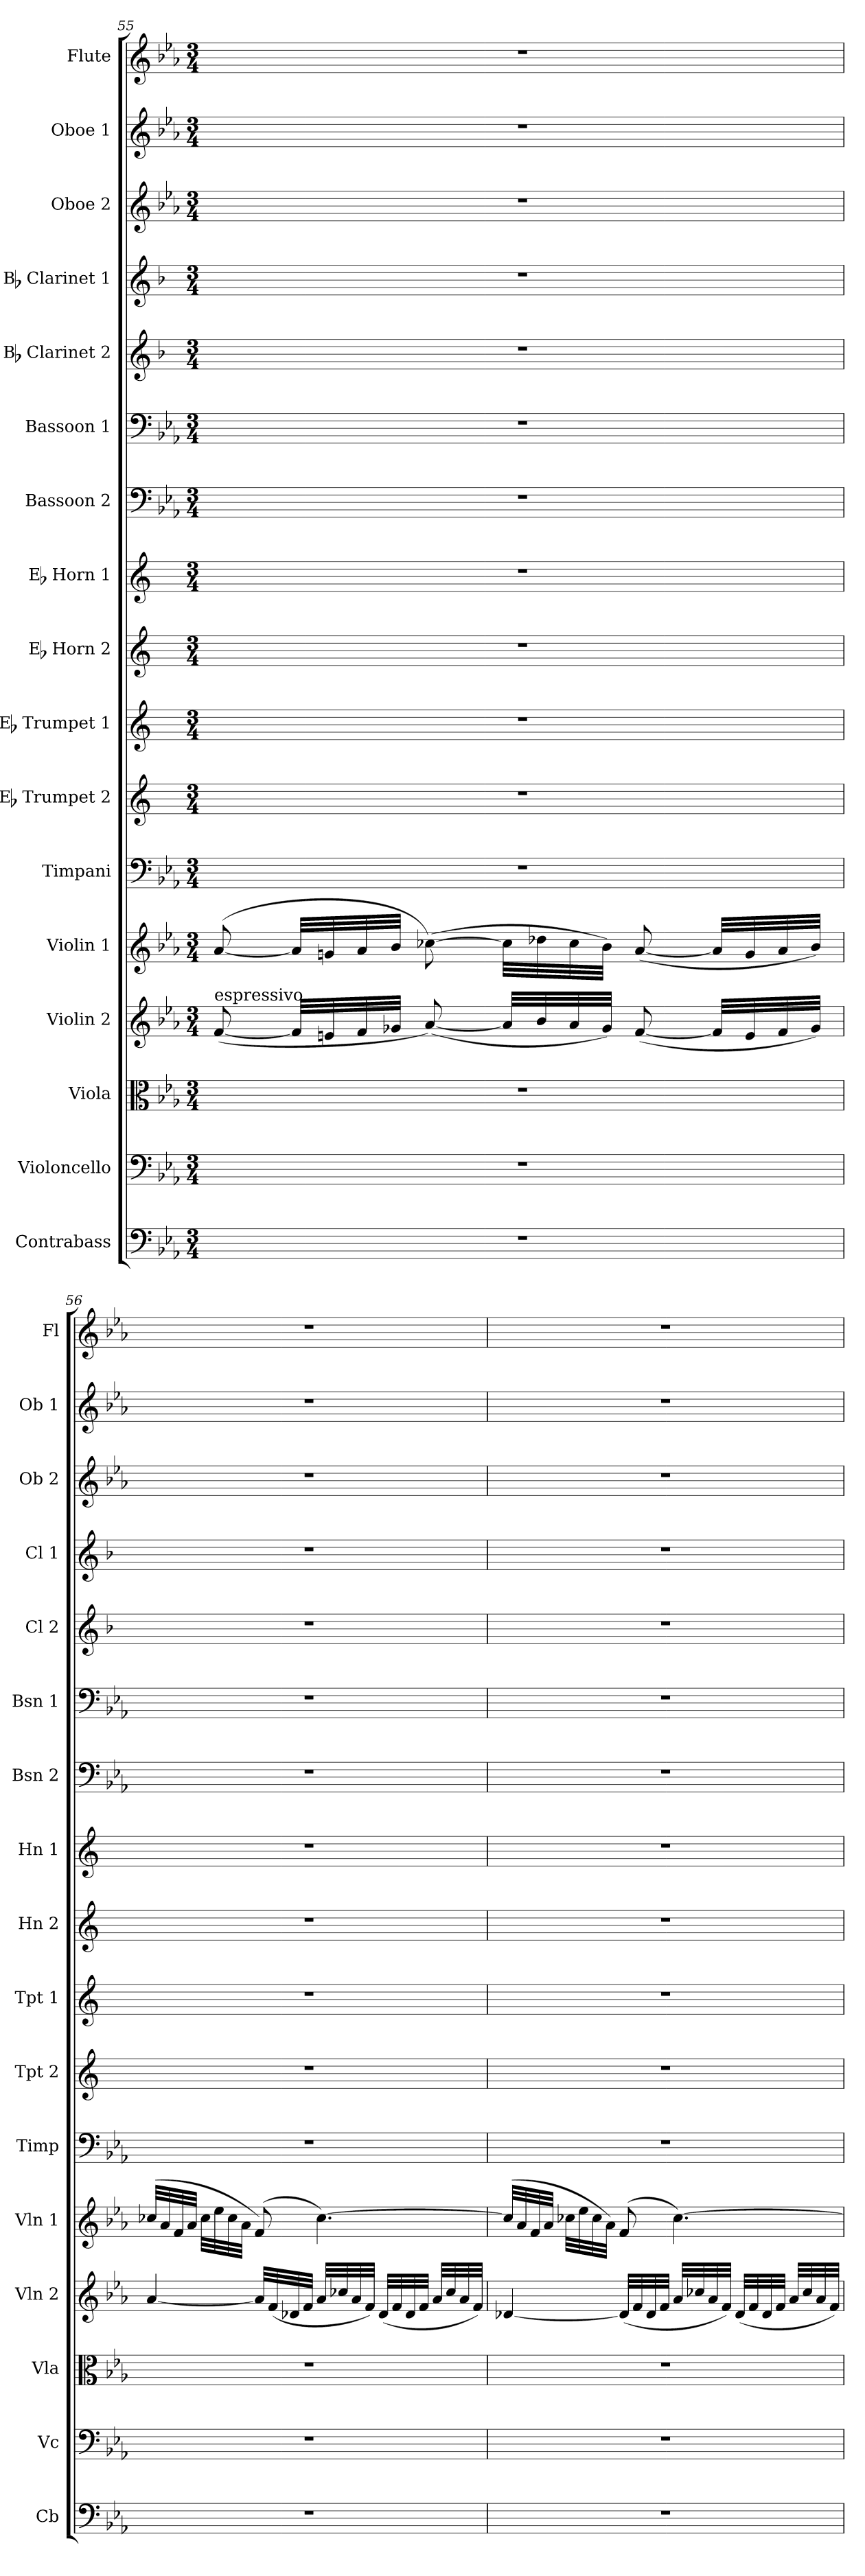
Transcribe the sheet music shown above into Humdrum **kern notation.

**kern	**kern	**kern	**kern	**kern	**kern	**kern	**kern	**kern	**kern	**kern	**kern	**kern	**kern	**kern	**kern	**kern
*part17	*part16	*part15	*part14	*part13	*part12	*part11	*part10	*part9	*part8	*part7	*part6	*part5	*part4	*part3	*part2	*part1
*staff17	*staff16	*staff15	*staff14	*staff13	*staff12	*staff11	*staff10	*staff9	*staff8	*staff7	*staff6	*staff5	*staff4	*staff3	*staff2	*staff1
*I"Contrabass	*I"Violoncello	*I"Viola	*I"Violin 2	*I"Violin 1	*I"Timpani	*I"Eb Trumpet 2	*I"Eb Trumpet 1	*I"Eb Horn 2	*I"Eb Horn 1	*I"Bassoon 2	*I"Bassoon 1	*I"Bb Clarinet 2	*I"Bb Clarinet 1	*I"Oboe 2	*I"Oboe 1	*I"Flute
*I'Cb	*I'Vc	*I'Vla	*I'Vln 2	*I'Vln 1	*I'Timp	*I'Tpt 2	*I'Tpt 1	*I'Hn 2	*I'Hn 1	*I'Bsn 2	*I'Bsn 1	*I'Cl 2	*I'Cl 1	*I'Ob 2	*I'Ob 1	*I'Fl
!!LO:PB:g=z
*clefF4	*clefF4	*clefC3	*clefG2	*clefG2	*clefF4	*clefG2	*clefG2	*clefG2	*clefG2	*clefF4	*clefF4	*clefG2	*clefG2	*clefG2	*clefG2	*clefG2
*ITrd7c12	*	*	*	*	*	*ITrd-2c-3	*ITrd-2c-3	*ITrd5c9	*ITrd5c9	*	*	*ITrd1c2	*ITrd1c2	*	*	*
*k[b-e-a-]	*k[b-e-a-]	*k[b-e-a-]	*k[b-e-a-]	*k[b-e-a-]	*k[b-e-a-]	*k[b-e-a-]	*k[b-e-a-]	*k[b-e-a-]	*k[b-e-a-]	*k[b-e-a-]	*k[b-e-a-]	*k[b-e-a-]	*k[b-e-a-]	*k[b-e-a-]	*k[b-e-a-]	*k[b-e-a-]
*M3/4	*M3/4	*M3/4	*M3/4	*M3/4	*M3/4	*M3/4	*M3/4	*M3/4	*M3/4	*M3/4	*M3/4	*M3/4	*M3/4	*M3/4	*M3/4	*M3/4
=55	=55	=55	=55	=55	=55	=55	=55	=55	=55	=55	=55	=55	=55	=55	=55	=55
!	!	!	!LO:TX:a:t=espressivo	!	!	!	!	!	!	!	!	!	!	!	!	!
2.r	2.r	2.r	([8f/	([8a-/	2.r	2.r	2.r	2.r	2.r	2.r	2.r	2.r	2.r	2.r	2.r	2.r
.	.	.	32f/LLL]	32a-/LLL]	.	.	.	.	.	.	.	.	.	.	.	.
.	.	.	32en/	32gn/	.	.	.	.	.	.	.	.	.	.	.	.
.	.	.	32f/	32a-/	.	.	.	.	.	.	.	.	.	.	.	.
.	.	.	32g-X/JJJ	32b-/JJJ	.	.	.	.	.	.	.	.	.	.	.	.
.	.	.	([8a-/)	([8cc-X\)	.	.	.	.	.	.	.	.	.	.	.	.
.	.	.	32a-/LLL]	32cc-\LLL]	.	.	.	.	.	.	.	.	.	.	.	.
.	.	.	32b-/	32dd-X\	.	.	.	.	.	.	.	.	.	.	.	.
.	.	.	32a-/	32cc-\	.	.	.	.	.	.	.	.	.	.	.	.
.	.	.	32g-/JJJ)	32b-\JJJ)	.	.	.	.	.	.	.	.	.	.	.	.
.	.	.	([8f/	([8a-/	.	.	.	.	.	.	.	.	.	.	.	.
.	.	.	32f/LLL]	32a-/LLL]	.	.	.	.	.	.	.	.	.	.	.	.
.	.	.	32e/	32g/	.	.	.	.	.	.	.	.	.	.	.	.
.	.	.	32f/	32a-/	.	.	.	.	.	.	.	.	.	.	.	.
.	.	.	32g-/JJJ)	32b-/JJJ)	.	.	.	.	.	.	.	.	.	.	.	.
=56	=56	=56	=56	=56	=56	=56	=56	=56	=56	=56	=56	=56	=56	=56	=56	=56
2.r	2.r	2.r	[4a-/	(32cc-X/LLL	2.r	2.r	2.r	2.r	2.r	2.r	2.r	2.r	2.r	2.r	2.r	2.r
.	.	.	.	32a-/	.	.	.	.	.	.	.	.	.	.	.	.
.	.	.	.	32f/	.	.	.	.	.	.	.	.	.	.	.	.
.	.	.	.	32a-/JJJ	.	.	.	.	.	.	.	.	.	.	.	.
.	.	.	.	32cc-\LLL	.	.	.	.	.	.	.	.	.	.	.	.
.	.	.	.	32ee-\	.	.	.	.	.	.	.	.	.	.	.	.
.	.	.	.	32cc-\	.	.	.	.	.	.	.	.	.	.	.	.
.	.	.	.	32a-\JJJ	.	.	.	.	.	.	.	.	.	.	.	.
.	.	.	32a-/LLL]	(8f/)	.	.	.	.	.	.	.	.	.	.	.	.
.	.	.	(32f/	.	.	.	.	.	.	.	.	.	.	.	.	.
.	.	.	32d-X/	.	.	.	.	.	.	.	.	.	.	.	.	.
.	.	.	32f/JJJ	.	.	.	.	.	.	.	.	.	.	.	.	.
.	.	.	32a-/LLL	[4.cc-\)	.	.	.	.	.	.	.	.	.	.	.	.
.	.	.	32cc-X/	.	.	.	.	.	.	.	.	.	.	.	.	.
.	.	.	32a-/	.	.	.	.	.	.	.	.	.	.	.	.	.
.	.	.	32f/JJJ)	.	.	.	.	.	.	.	.	.	.	.	.	.
.	.	.	(32d-/LLL	.	.	.	.	.	.	.	.	.	.	.	.	.
.	.	.	32f/	.	.	.	.	.	.	.	.	.	.	.	.	.
.	.	.	32d-/	.	.	.	.	.	.	.	.	.	.	.	.	.
.	.	.	32f/JJJ	.	.	.	.	.	.	.	.	.	.	.	.	.
.	.	.	32a-/LLL	.	.	.	.	.	.	.	.	.	.	.	.	.
.	.	.	32cc-/	.	.	.	.	.	.	.	.	.	.	.	.	.
.	.	.	32a-/	.	.	.	.	.	.	.	.	.	.	.	.	.
.	.	.	32f/JJJ)	.	.	.	.	.	.	.	.	.	.	.	.	.
=57	=57	=57	=57	=57	=57	=57	=57	=57	=57	=57	=57	=57	=57	=57	=57	=57
2.r	2.r	2.r	[4d-X/	(32cc-/LLL]	2.r	2.r	2.r	2.r	2.r	2.r	2.r	2.r	2.r	2.r	2.r	2.r
.	.	.	.	32a-/	.	.	.	.	.	.	.	.	.	.	.	.
.	.	.	.	32f/	.	.	.	.	.	.	.	.	.	.	.	.
.	.	.	.	32a-/JJJ	.	.	.	.	.	.	.	.	.	.	.	.
.	.	.	.	32cc-X\LLL	.	.	.	.	.	.	.	.	.	.	.	.
.	.	.	.	32ee-\	.	.	.	.	.	.	.	.	.	.	.	.
.	.	.	.	32cc-\	.	.	.	.	.	.	.	.	.	.	.	.
.	.	.	.	32a-\JJJ)	.	.	.	.	.	.	.	.	.	.	.	.
.	.	.	(32d-/LLL]	(8f/	.	.	.	.	.	.	.	.	.	.	.	.
.	.	.	32f/	.	.	.	.	.	.	.	.	.	.	.	.	.
.	.	.	32d-/	.	.	.	.	.	.	.	.	.	.	.	.	.
.	.	.	32f/JJJ	.	.	.	.	.	.	.	.	.	.	.	.	.
.	.	.	32a-/LLL	[4.cc-\)	.	.	.	.	.	.	.	.	.	.	.	.
.	.	.	32cc-X/	.	.	.	.	.	.	.	.	.	.	.	.	.
.	.	.	32a-/	.	.	.	.	.	.	.	.	.	.	.	.	.
.	.	.	32f/JJJ)	.	.	.	.	.	.	.	.	.	.	.	.	.
.	.	.	(32d-/LLL	.	.	.	.	.	.	.	.	.	.	.	.	.
.	.	.	32f/	.	.	.	.	.	.	.	.	.	.	.	.	.
.	.	.	32d-/	.	.	.	.	.	.	.	.	.	.	.	.	.
.	.	.	32f/JJJ	.	.	.	.	.	.	.	.	.	.	.	.	.
.	.	.	32a-/LLL	.	.	.	.	.	.	.	.	.	.	.	.	.
.	.	.	32cc-/	.	.	.	.	.	.	.	.	.	.	.	.	.
.	.	.	32a-/	.	.	.	.	.	.	.	.	.	.	.	.	.
.	.	.	32f/JJJ)	.	.	.	.	.	.	.	.	.	.	.	.	.
=	=	=	=	=	=	=	=	=	=	=	=	=	=	=	=	=
*-	*-	*-	*-	*-	*-	*-	*-	*-	*-	*-	*-	*-	*-	*-	*-	*-
